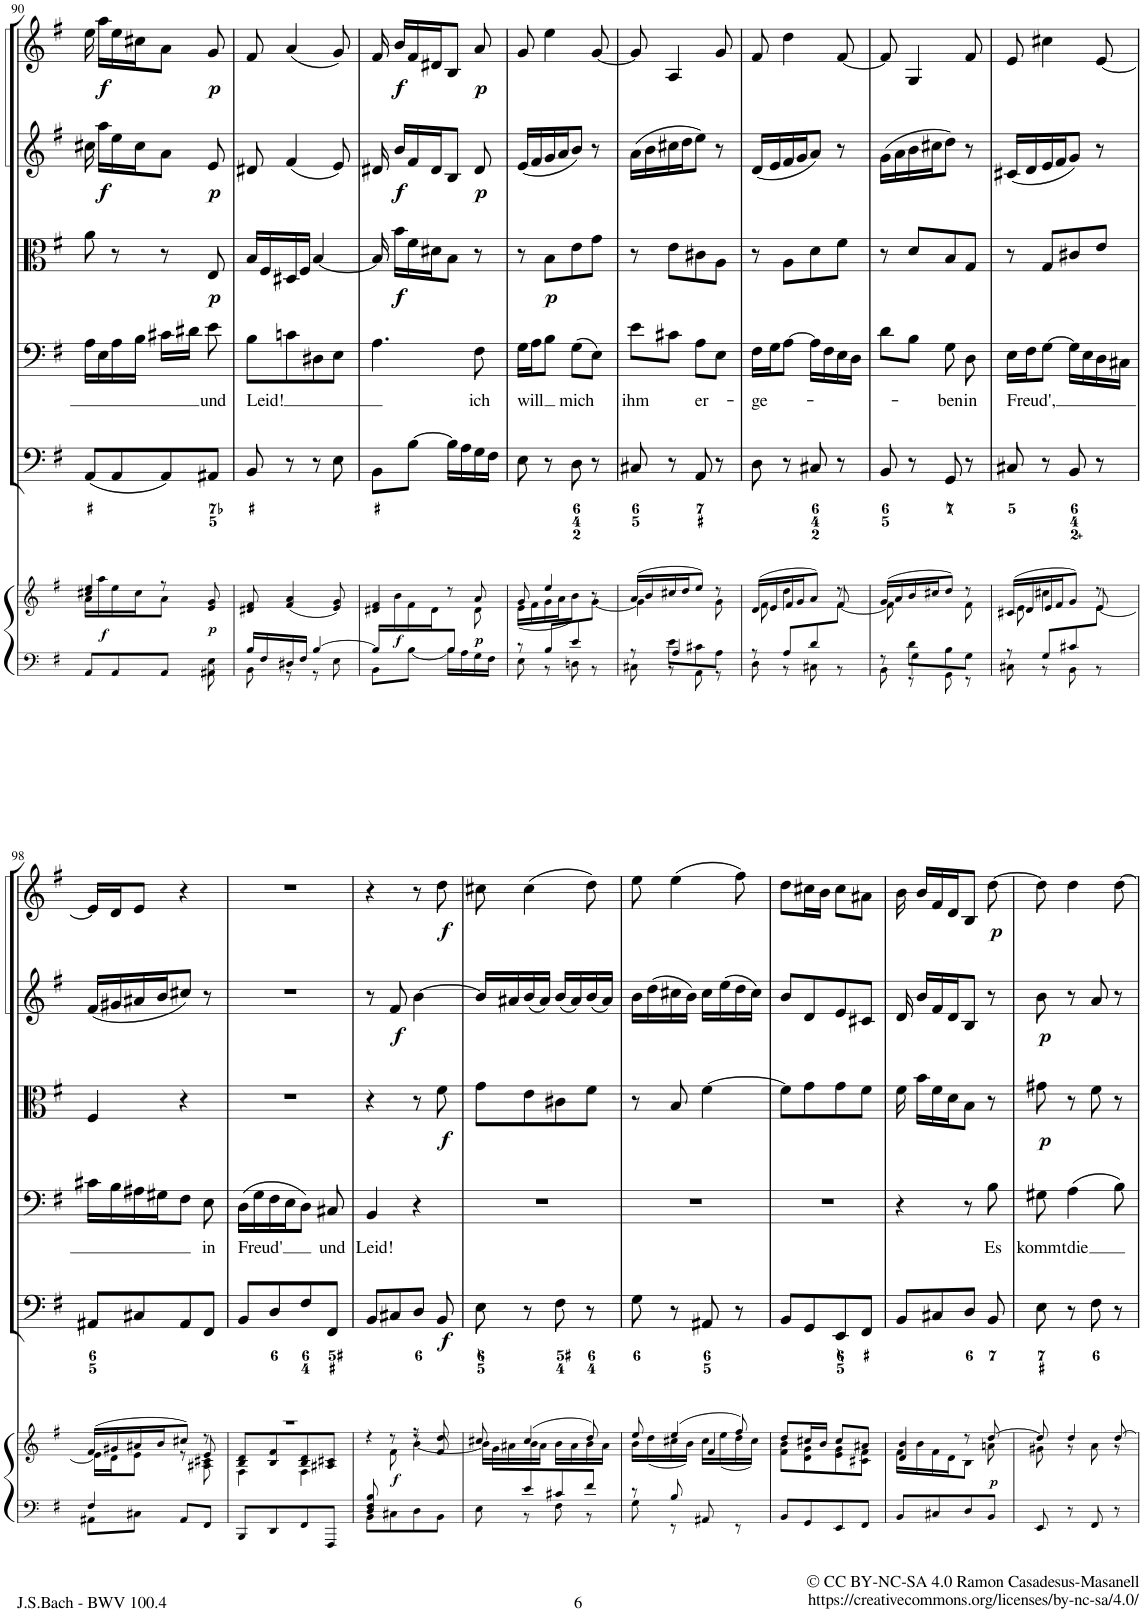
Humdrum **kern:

**kern	**kern	**dynam	**kern	**kern	**text	**kern	**dynam	**kern	**dynam	**kern	**dynam
*part6	*part6	*part6	*part5	*part4	*part4	*part3	*part3	*part2	*part2	*part1	*part1
*staff7	*staff6	*staff6/7	*staff5	*staff4	*staff4	*staff3	*staff3	*staff2	*staff2	*staff1	*staff1
*I"Piano reduction	*	*	*I"Organo e Continuo	*I"Basso	*	*I"Viola	*	*I"Violino II	*	*I"Violino I	*
*I'Pno	*	*	*	*	*	*	*	*	*	*	*
!!LO:PB:g=z
*clefF4	*clefG2	*	*clefF4	*clefF4	*	*clefC3	*	*clefG2	*	*clefG2	*
*k[f#]	*k[f#]	*	*k[f#]	*k[f#]	*	*k[f#]	*	*k[f#]	*	*k[f#]	*
*M2/4	*M2/4	*	*M2/4	*M2/4	*	*M2/4	*	*M2/4	*	*M2/4	*
=90	=90	=90	=90	=90	=90	=90	=90	=90	=90	=90	=90
*^	*^	*	*	*	*	*	*	*	*	*	*
4.ryy	8AA/L	4cc#X/ 4ee/	16a\LL	.	(8AA/L	16A\LL	.	8a\	.	16cc#X\	.	16ee\	.
!	!	!	!	!	!	!	!	!	!	!	!LO:DY:b	!	!LO:DY:b
.	.	.	16aa\	.	.	16E\	.	.	.	16aa\LL	f	16aa\LL	f
.	8AA/	.	16ee\	.	8AA/	16A\	.	8r	.	16ee\	.	16ee\	.
.	.	.	16cc#\J	.	.	16B\JJ	.	.	.	16cc#\J	.	16cc#X\J	.
.	8AA/J	8r	8a\J	.	8AA/)	16c#X\LL	.	8r	.	8a\J	.	8a\J	.
.	.	.	.	.	.	16d#X\JJ	.	.	.	.	.	.	.
!	!	!	!	!LO:DY:b	!	!	!LO:LY:b	!	!LO:DY:b	!	!LO:DY:b	!	!LO:DY:b
8E\	8AA#X\	8e/ 8g/	8ryy	p	8AA#X/J	8e\	und	8E/	p	8e/	p	8g/	p
=91	=91	=91	=91	=91	=91	=91	=91	=91	=91	=91	=91	=91	=91
!	!	!	!	!	!	!	!LO:LY:b	!	!	!	!	!	!
*	*	*v	*v	*	*	*	*	*	*	*	*	*	*
16B/LL	8BB\	8d#X/ 8f#/	.	8BB/	8B\L	Leid!	16B/LL	.	8d#X/	.	8f#/	.
16F#/	.	.	.	.	.	.	16F#/	.	.	.	.	.
16D#X/	8r	(4f#/ 4a/	.	8r	8cn\	.	16D#X/	.	(4f#/	.	(4a/	.
16F#/JJ	.	.	.	.	.	.	16F#/JJ	.	.	.	.	.
[4B/	8r	.	.	8r	8D#X\	.	[4B/	.	.	.	.	.
.	8E\	8e/ 8g/)	.	8E\	8E\J	.	.	.	8e/)	.	8g/)	.
=92	=92	=92	=92	=92	=92	=92	=92	=92	=92	=92	=92	=92
*	*	*^	*	*	*	*	*	*	*	*	*	*
16B/LL]	8BB\L	4d#X/ 4f#/	16ryy	.	8BB\L	4.A\	.	16B/]	.	16d#X/	.	16f#/	.
!	!	!	!	!	!	!	!	!	!LO:DY:b	!	!LO:DY:b	!	!LO:DY:b
8.ryy	.	.	16b\	.	.	.	.	16b\LL	f	16b/LL	f	16b/LL	f
.	[<8B\J	.	16f#\	.	[8B\J	.	.	16f#\	.	16f#/	.	16f#/	.
.	.	.	16d#\J	.	.	.	.	16d#X\J	.	16d#/J	.	16d#X/J	.
8B/J	16B\LL]	8r	8ryy	.	16B\LL]	.	.	8B\J	.	8B/J	.	8B/J	.
.	16A\	.	.	.	16A\	.	.	.	.	.	.	.	.
!	!	!	!	!LO:DY:b	!	!	!LO:LY:b	!	!	!	!LO:DY:b	!	!LO:DY:b
8ryy	16G\	8a/	8d#\	p	16G\	8F#\	ich	8r	.	8d#/	p	8a/	p
.	16F#\JJ	.	.	.	16F#\JJ	.	.	.	.	.	.	.	.
=93	=93	=93	=93	=93	=93	=93	=93	=93	=93	=93	=93	=93	=93
*	*	*	*^	*	*	*	*	*	*	*	*	*	*
!	!	!	!	!	!	!	!	!LO:LY:b	!	!	!	!	!	!
8r	8E\	8g/	(16e\LL	4.ryy	.	8E\	16G\LL	will	8r	.	(16e/LL	.	8g/	.
.	.	.	16f#\	.	.	.	16A\J	.	.	.	16f#/	.	.	.
!	!	!	!	!	!	!	!	!	!	!LO:DY:b	!	!	!	!
8B/L	8r	4ee/	16g\	.	.	8r	8B\J	.	8B\L	p	16g/	.	4ee\	.
.	.	.	16a\J	.	.	.	.	.	.	.	16a/J	.	.	.
!	!	!	!	!	!	!	!	!LO:LY:b	!	!	!	!	!	!
8e/	8Dn\	.	8b\J)	.	.	8D\	(8G\L	mich	8e\	.	8b/J)	.	.	.
8ryy	8r	8r	8ryy	[8g\J	.	8r	8E\J)	.	8g\J	.	8r	.	[8g/	.
=94	=94	=94	=94	=94	=94	=94	=94	=94	=94	=94	=94	=94	=94	=94
*	*^	*	*	*	*	*	*	*	*	*	*	*	*	*
!	!	!	!	!	!	!	!	!	!LO:LY:b	!	!	!	!	!	!
*	*	*	*	*v	*v	*	*	*	*	*	*	*	*	*	*
8r	8C#X\	8ryy	(16a/LL	4g\]	.	8C#X/	8e\L	ihm	8r	.	(16a\LL	.	8g/]	.
.	.	.	16b/	.	.	.	.	.	.	.	16b\	.	.	.
8e\L	8r	4A/	16cc#X/	.	.	8r	8c#X\J	.	8e\L	.	16cc#X\	.	4A/	.
.	.	.	16dd/J	.	.	.	.	.	.	.	16dd\J	.	.	.
!	!	!	!	!	!	!	!	!LO:LY:b	!	!	!	!	!	!
8c#X\	8AA\	.	8ee/J)	8ryy	.	8AA/	8A\L	er-	8c#X\	.	8ee\J)	.	.	.
8A\J	8r	8ryy	8r	8g\	.	8r	8E\J	.	8A\J	.	8r	.	8g/	.
=95	=95	=95	=95	=95	=95	=95	=95	=95	=95	=95	=95	=95	=95	=95
*	*	*	*	*^	*	*	*	*	*	*	*	*	*	*
!	!	!	!	!	!	!	!	!	!LO:LY:b	!	!	!	!	!	!
*	*v	*v	*	*	*	*	*	*	*	*	*	*	*	*	*
8r	8D\	(16d/LL	8f#\	4.ryy	.	8D\	16F#\LL	-ge-	8r	.	(16d/LL	.	8f#/	.
.	.	16e/	.	.	.	.	16G\J	.	.	.	16e/	.	.	.
8A/L	8r	16f#/	4dd\	.	.	8r	[8A\J	.	8A\L	.	16f#/	.	4dd\	.
.	.	16g/J	.	.	.	.	.	.	.	.	16g/J	.	.	.
8d/	8C#X\	8a/J)	.	.	.	8C#X/	16A\LL]	.	8d\	.	8a/J)	.	.	.
.	.	.	.	.	.	.	16F#\	.	.	.	.	.	.	.
8ryy	8r	8r	[<8f#/	8f#\J	.	8r	16E\	.	8f#\J	.	8r	.	[8f#/	.
.	.	.	.	.	.	.	16D\JJ	.	.	.	.	.	.	.
*	*	*	*v	*v	*	*	*	*	*	*	*	*	*	*
=96	=96	=96	=96	=96	=96	=96	=96	=96	=96	=96	=96	=96	=96
*	*^	*	*	*	*	*	*	*	*	*	*	*	*
8ryy	8r	8BB\	(16g/LL	8f#\]	.	8BB/	8d\L	.	8r	.	(16g\LL	.	8f#/]	.
.	.	.	16a/	.	.	.	.	.	.	.	16a\	.	.	.
4G\	8d\L	8r	16b/	4ryy	.	8r	8B\J	.	8d/L	.	16b\	.	4G/	.
.	.	.	16cc#X/J	.	.	.	.	.	.	.	16cc#X\J	.	.	.
!	!	!	!	!	!	!	!	!LO:LY:b	!	!	!	!	!	!
.	8B\	8GG\	8dd/J)	.	.	8GG/	8G\	-ben	8B/	.	8dd\J)	.	.	.
!	!	!	!	!	!	!	!	!LO:LY:b	!	!	!	!	!	!
8ryy	8G\J	8r	8r	8f#\	.	8r	8D\	in	8G/J	.	8r	.	8f#/	.
=97	=97	=97	=97	=97	=97	=97	=97	=97	=97	=97	=97	=97	=97	=97
*	*	*	*	*^	*	*	*	*	*	*	*	*	*	*
!	!	!	!	!	!	!	!	!	!LO:LY:b	!	!	!	!	!	!
*	*v	*v	*	*	*	*	*	*	*	*	*	*	*	*	*
8r	8C#X\	(16c#X/LL	8e\	4.ryy	.	8C#X/	16E\LL	Freud',	8r	.	(16c#X/LL	.	8e/	.
.	.	16d/	.	.	.	.	16F#\J	.	.	.	16d/	.	.	.
8G/L	8r	16e/	4cc#X\	.	.	8r	[8G\J	.	8G/L	.	16e/	.	4cc#X\	.
.	.	16f#/J	.	.	.	.	.	.	.	.	16f#/J	.	.	.
8c#X/	8BB\	8g/J)	.	.	.	8BB/	16G\LL]	.	8c#X/	.	8g/J)	.	.	.
.	.	.	.	.	.	.	16E\	.	.	.	.	.	.	.
8ryy	8r	8r	[<8e/	8e\J	.	8r	16D\	.	8e/J	.	8r	.	[8e/	.
.	.	.	.	.	.	.	16C#X\JJ	.	.	.	.	.	.	.
!!LO:LB:g=z
=98	=98	=98	=98	=98	=98	=98	=98	=98	=98	=98	=98	=98	=98	=98
4F#/	8AA#X\L	(16f#/LL	16e\LL]	4.ryy	.	8AA#X/L	16c#X\LL	.	4F#/	.	(16f#/LL	.	16e/LL]	.
.	.	16g#X/	16d\J	.	.	.	16B\	.	.	.	16g#X/	.	16d/J	.
.	8C#X\J	16a#X/	8e\J	.	.	8C#X/	16A#X\	.	.	.	16a#X/	.	8e/J	.
.	.	16b/J	.	.	.	.	16G#X\J	.	.	.	16b/J	.	.	.
8ryy	8AA#/L	8cc#X/J)	8r	.	.	8AA#/	8F#\J	.	4r	.	8cc#X/J)	.	4r	.
!	!	!	!	!	!	!	!	!LO:LY:b	!	!	!	!	!	!
8ryy	8FF#/J	8r	8A#X\ 8c#X\	8e/	.	8FF#/J	8E\	in	.	.	8r	.	.	.
=99	=99	=99	=99	=99	=99	=99	=99	=99	=99	=99	=99	=99	=99	=99
!	!	!	!	!	!	!	!	!LO:LY:b	!	!	!	!	!	!
*v	*v	*	*	*	*	*	*	*	*	*	*	*	*	*
8BBB/L	2r	4F#\	8B/ 8d/L	.	8BB/L	(16D\LL	Freud'	2r	.	2r	.	2r	.
.	.	.	.	.	.	16G\	.	.	.	.	.	.	.
8DD/	.	.	8B/ 8f#/	.	8D/	16F#\	.	.	.	.	.	.	.
.	.	.	.	.	.	16E\J	.	.	.	.	.	.	.
8FF#/	.	4F#\	8B/ 8d/	.	8F#/	8D\J)	.	.	.	.	.	.	.
!	!	!	!	!	!	!	!LO:LY:b	!	!	!	!	!	!
8FFF#/J	.	.	8A#X/ 8c#X/J	.	8FF#/J	8C#X/	und	.	.	.	.	.	.
=100	=100	=100	=100	=100	=100	=100	=100	=100	=100	=100	=100	=100	=100
*^	*	*	*	*	*	*	*	*	*	*	*	*	*
!	!	!	!	!	!	!	!	!LO:LY:b	!	!	!	!	!	!
8D/ 8F#/ 8B/	8BB\L	4r	8ryy	4.ryy	.	8BB/L	4BB/	Leid!	4r	.	8r	.	4r	.
8r	8C#X\	.	8f#\	.	.	8C#X/	.	.	.	.	8f#/	.	.	.
8r	8D\	8r	[4b\	.	.	8D/J	4r	.	8r	.	[4b\	.	8r	.
8ryy	8BB\J	8dd/	.	8f#/	.	8BB/	.	.	8f#\	.	.	.	8dd\	.
=101	=101	=101	=101	=101	=101	=101	=101	=101	=101	=101	=101	=101	=101	=101
8ryy	8E\	8cc#X/	16b\LL]	8g\L	.	8E\	2r	.	8g\L	.	16b/LL]	.	8cc#X\	.
.	.	.	16a#X\	.	.	.	.	.	.	.	16a#X/	.	.	.
8e/	8r	(4cc#/	16b\	4.ryy	.	8r	.	.	8e\	.	(16b/	.	(4cc#\	.
.	.	.	16a#\JJ	.	.	.	.	.	.	.	16a#/JJ)	.	.	.
8c#X/	8F#\	.	16b\LL	.	.	8F#\	.	.	8c#X\	.	(16b/LL	.	.	.
.	.	.	16a#\	.	.	.	.	.	.	.	16a#/)	.	.	.
8f#/J	8r	8dd/)	16b\	.	.	8r	.	.	8f#\J	.	(16b/	.	8dd\)	.
.	.	.	16a#\JJ	.	.	.	.	.	.	.	16a#/JJ)	.	.	.
=102	=102	=102	=102	=102	=102	=102	=102	=102	=102	=102	=102	=102	=102	=102
8r	8G\	8ee/	16b\LL	4ryy	.	8G\	2r	.	8r	.	16b\LL	.	8ee\	.
.	.	.	(16dd\	.	.	.	.	.	.	.	(16dd\	.	.	.
8B/	8r	(4ee/	16cc#X\	.	.	8r	.	.	8B/	.	16cc#X\	.	(4ee\	.
.	.	.	16b\JJ)	.	.	.	.	.	.	.	16b\JJ)	.	.	.
4ryy	8AA#X/	.	16cc#\LL	4f#/	.	8AA#X/	.	.	[4f#\	.	16cc#\LL	.	.	.
.	.	.	(16ee\	.	.	.	.	.	.	.	(16ee\	.	.	.
.	8r	8ff#/)	16dd\	.	.	8r	.	.	.	.	16dd\	.	8ff#\)	.
.	.	.	16cc#\JJ)	.	.	.	.	.	.	.	16cc#\JJ)	.	.	.
*v	*v	*	*	*	*	*	*	*	*	*	*	*	*	*
*	*	*v	*v	*	*	*	*	*	*	*	*	*	*
=103	=103	=103	=103	=103	=103	=103	=103	=103	=103	=103	=103	=103
8BB/L	8dd/L	8f#\ 8b\L	.	8BB/L	2r	.	8f#\L]	.	8b/L	.	8dd\L	.
8GG/	16cc#X/L	8d\ 8g\	.	8GG/	.	.	8g\	.	8d/	.	16cc#X\L	.
.	16b/JJ	.	.	.	.	.	.	.	.	.	16b\JJ	.
8EE/	8cc#/L	8e\ 8g\	.	8EE/	.	.	8g\	.	8e/	.	8cc#\L	.
8FF#/J	8a#X/J	8c#X\ 8f#\J	.	8FF#/J	.	.	8f#\J	.	8c#X/J	.	8a#X\J	.
=104	=104	=104	=104	=104	=104	=104	=104	=104	=104	=104	=104	=104
8BB/L	4d/ 4b/	16f#\LL	.	8BB/L	4r	.	16f#\	.	16d/	.	16b\	.
.	.	16b\	.	.	.	.	16b\LL	.	16b/LL	.	16b/LL	.
8C#X/	.	16f#\	.	8C#X/	.	.	16f#\	.	16f#/	.	16f#/	.
.	.	16d\J	.	.	.	.	16d\J	.	16d/J	.	16d/J	.
8D/	8r	8B\J	.	8D/J	8r	.	8B\J	.	8B/J	.	8B/J	.
!	!	!	!	!	!	!LO:LY:b	!	!	!	!	!	!
8BB/J	[8dd/	8an\	.	8BB/	8B\	Es	8r	.	8r	.	[8dd\	.
=105	=105	=105	=105	=105	=105	=105	=105	=105	=105	=105	=105	=105
!	!	!	!	!	!	!LO:LY:b	!	!	!	!	!	!
8EE/	8dd/]	8g#X\	.	8E\	8G#X\	kommt	8g#X\	.	8b\	.	8dd\]	.
!	!	!	!	!	!	!LO:LY:b	!	!	!	!	!	!
8r	4dd/	8r	.	8r	(4A\	die	8r	.	8r	.	4dd\	.
8FF#/	.	8a\	.	8F#\	.	.	8f#\	.	8a/	.	.	.
8r	[8dd/	8r	.	8r	8B\)	.	8r	.	8r	.	[8dd\	.
*	*v	*v	*	*	*	*	*	*	*	*	*	*
=	=	=	=	=	=	=	=	=	=	=	=
*-	*-	*-	*-	*-	*-	*-	*-	*-	*-	*-	*-
